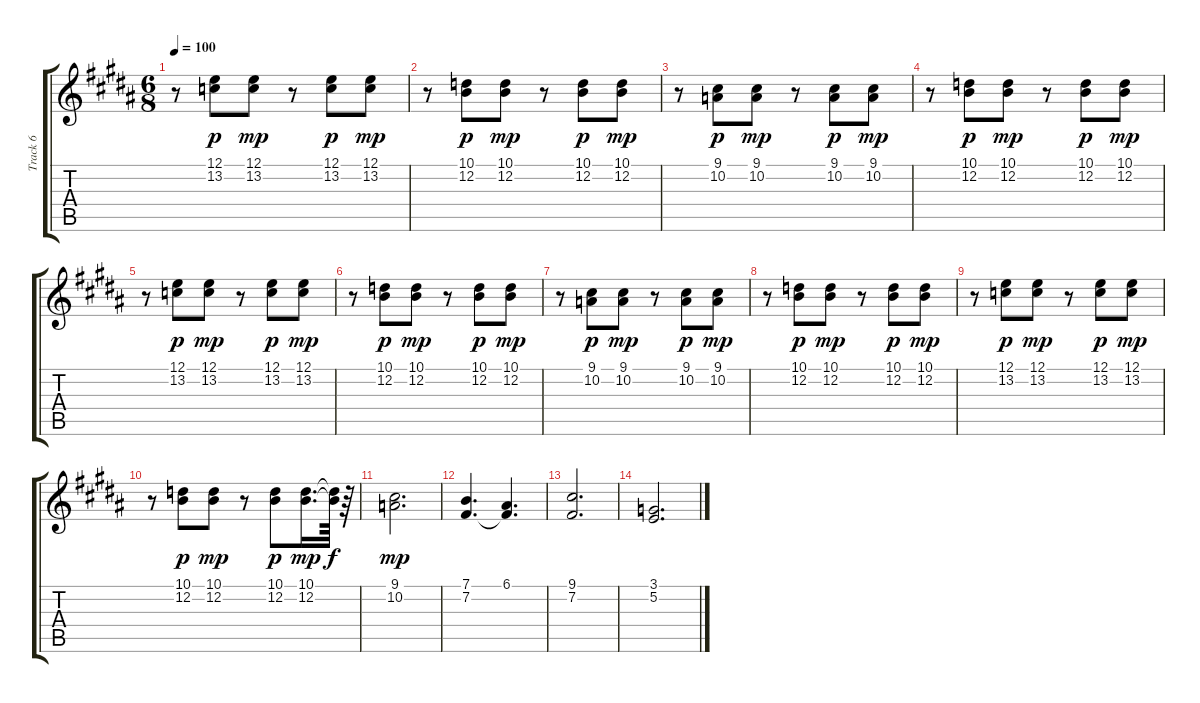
\track ("Track 6" "Track 6") {instrument stringensemble1}
\staff {score tabs}
\tuning (E4 B3 G3 D3 A2 E2) {hide}
\ts (6 8)
\tempo 100
\clef g2
\ks b
r.8{dy mp} (12.1 13.2).8{dy p} (12.1 13.2).8{dy mp} r.8 (12.1 13.2).8{dy p} (12.1 13.2).8{dy mp} |
r.8 (10.1 12.2).8{dy p} (10.1 12.2).8{dy mp} r.8 (10.1 12.2).8{dy p} (10.1 12.2).8{dy mp} |
r.8 (9.1 10.2).8{dy p} (9.1 10.2).8{dy mp} r.8 (9.1 10.2).8{dy p} (9.1 10.2).8{dy mp} |
r.8 (10.1 12.2).8{dy p} (10.1 12.2).8{dy mp} r.8 (10.1 12.2).8{dy p} (10.1 12.2).8{dy mp} |
r.8 (12.1 13.2).8{dy p} (12.1 13.2).8{dy mp} r.8 (12.1 13.2).8{dy p} (12.1 13.2).8{dy mp} |
r.8 (10.1 12.2).8{dy p} (10.1 12.2).8{dy mp} r.8 (10.1 12.2).8{dy p} (10.1 12.2).8{dy mp} |
r.8 (9.1 10.2).8{dy p} (9.1 10.2).8{dy mp} r.8 (9.1 10.2).8{dy p} (9.1 10.2).8{dy mp} |
r.8 (10.1 12.2).8{dy p} (10.1 12.2).8{dy mp} r.8 (10.1 12.2).8{dy p} (10.1 12.2).8{dy mp} |
r.8 (12.1 13.2).8{dy p} (12.1 13.2).8{dy mp} r.8 (12.1 13.2).8{dy p} (12.1 13.2).8{dy mp} |
r.8 (10.1 12.2).8{dy p} (10.1 12.2).8{dy mp} r.8 (10.1 12.2).8{dy p} (10.1 12.2).16{d dy mp} (10.1{t} 12.2{t}).64{dy f} r.64{volume 6} |
(9.1 10.2).2{d dy mp volume 10} |
(7.1 7.2).4{d volume 6} (6.1 7.2{t}).4{d} |
(9.1 7.2).2{d volume 13} |
(3.1 5.2).2{d}
